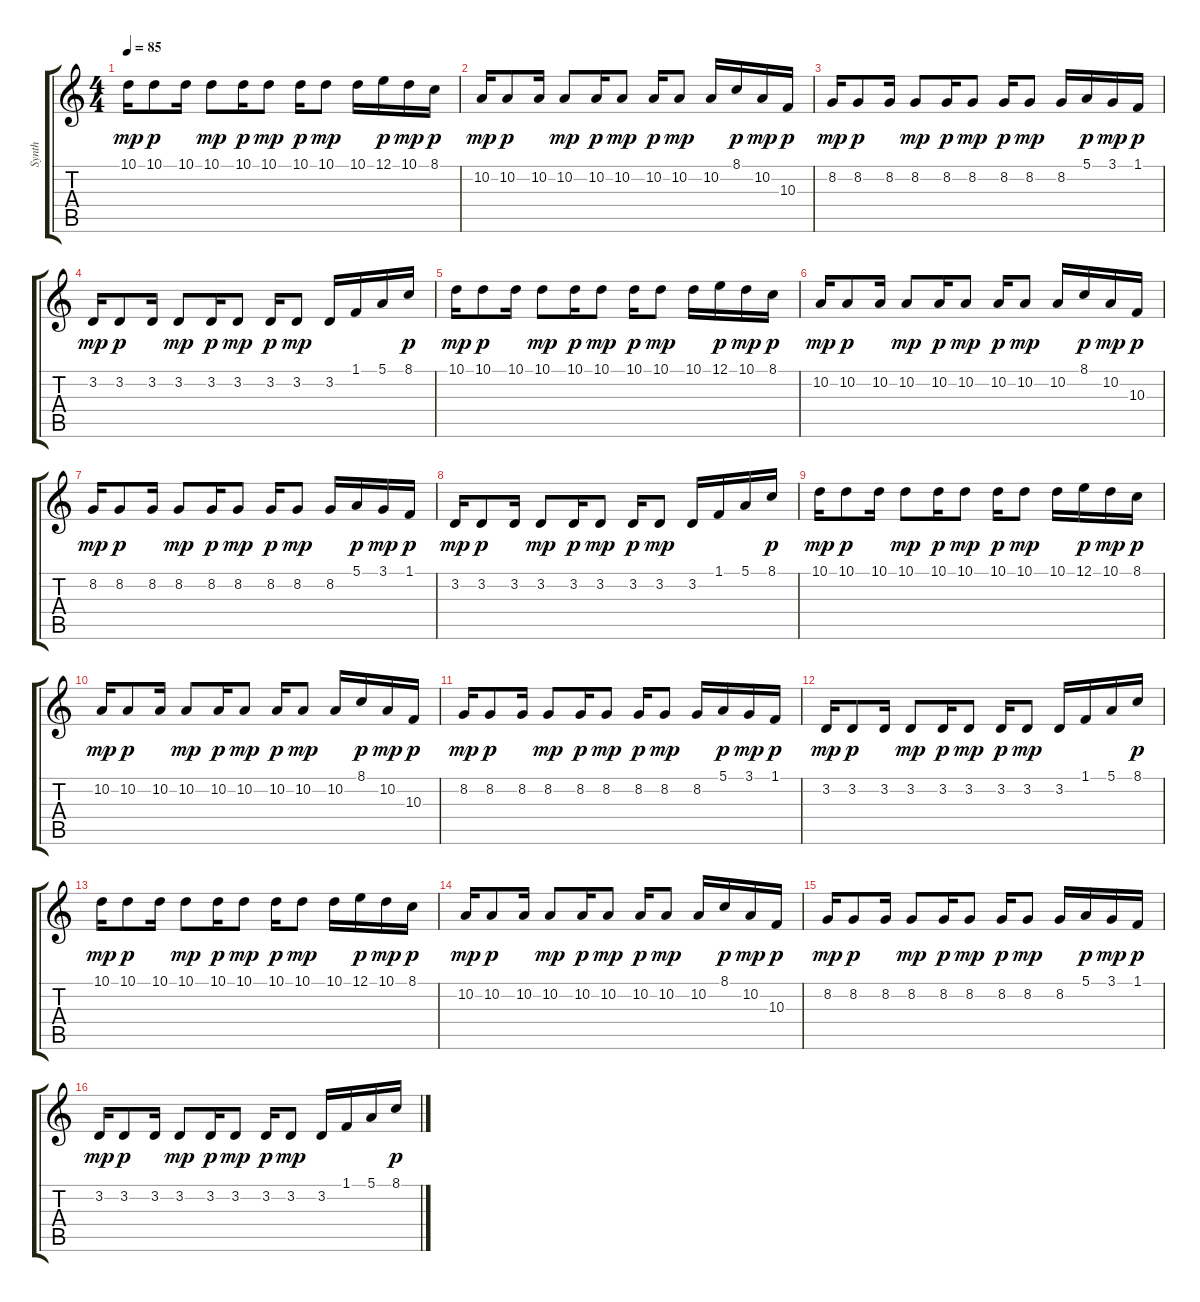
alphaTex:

\track ("Synth" "Synth") {instrument lead4chiff}
\staff {score tabs}
\tuning (E4 B3 G3 D3 A2 E2) {hide}
\ts (4 4)
\tempo 85
\clef g2
\ks c
10.1.16{dy mp} 10.1.8{dy p} 10.1.16 10.1.8{dy mp} 10.1.16{dy p} 10.1.8{dy mp} 10.1.16{dy p} 10.1.8{dy mp} 10.1.16 12.1.16{dy p} 10.1.16{dy mp} 8.1.16{dy p} |
10.2.16{dy mp} 10.2.8{dy p} 10.2.16 10.2.8{dy mp} 10.2.16{dy p} 10.2.8{dy mp} 10.2.16{dy p} 10.2.8{dy mp} 10.2.16 8.1.16{dy p} 10.2.16{dy mp} 10.3.16{dy p} |
8.2.16{dy mp} 8.2.8{dy p} 8.2.16 8.2.8{dy mp} 8.2.16{dy p} 8.2.8{dy mp} 8.2.16{dy p} 8.2.8{dy mp} 8.2.16 5.1.16{dy p} 3.1.16{dy mp} 1.1.16{dy p} |
3.2.16{dy mp} 3.2.8{dy p} 3.2.16 3.2.8{dy mp} 3.2.16{dy p} 3.2.8{dy mp} 3.2.16{dy p} 3.2.8{dy mp} 3.2.16 1.1.16 5.1.16 8.1.16{dy p} |
10.1.16{dy mp} 10.1.8{dy p} 10.1.16 10.1.8{dy mp} 10.1.16{dy p} 10.1.8{dy mp} 10.1.16{dy p} 10.1.8{dy mp} 10.1.16 12.1.16{dy p} 10.1.16{dy mp} 8.1.16{dy p} |
10.2.16{dy mp} 10.2.8{dy p} 10.2.16 10.2.8{dy mp} 10.2.16{dy p} 10.2.8{dy mp} 10.2.16{dy p} 10.2.8{dy mp} 10.2.16 8.1.16{dy p} 10.2.16{dy mp} 10.3.16{dy p} |
8.2.16{dy mp} 8.2.8{dy p} 8.2.16 8.2.8{dy mp} 8.2.16{dy p} 8.2.8{dy mp} 8.2.16{dy p} 8.2.8{dy mp} 8.2.16 5.1.16{dy p} 3.1.16{dy mp} 1.1.16{dy p} |
3.2.16{dy mp} 3.2.8{dy p} 3.2.16 3.2.8{dy mp} 3.2.16{dy p} 3.2.8{dy mp} 3.2.16{dy p} 3.2.8{dy mp} 3.2.16 1.1.16 5.1.16 8.1.16{dy p} |
10.1.16{dy mp} 10.1.8{dy p} 10.1.16 10.1.8{dy mp} 10.1.16{dy p} 10.1.8{dy mp} 10.1.16{dy p} 10.1.8{dy mp} 10.1.16 12.1.16{dy p} 10.1.16{dy mp} 8.1.16{dy p} |
10.2.16{dy mp} 10.2.8{dy p} 10.2.16 10.2.8{dy mp} 10.2.16{dy p} 10.2.8{dy mp} 10.2.16{dy p} 10.2.8{dy mp} 10.2.16 8.1.16{dy p} 10.2.16{dy mp} 10.3.16{dy p} |
8.2.16{dy mp} 8.2.8{dy p} 8.2.16 8.2.8{dy mp} 8.2.16{dy p} 8.2.8{dy mp} 8.2.16{dy p} 8.2.8{dy mp} 8.2.16 5.1.16{dy p} 3.1.16{dy mp} 1.1.16{dy p} |
3.2.16{dy mp} 3.2.8{dy p} 3.2.16 3.2.8{dy mp} 3.2.16{dy p} 3.2.8{dy mp} 3.2.16{dy p} 3.2.8{dy mp} 3.2.16 1.1.16 5.1.16 8.1.16{dy p} |
10.1.16{dy mp} 10.1.8{dy p} 10.1.16 10.1.8{dy mp} 10.1.16{dy p} 10.1.8{dy mp} 10.1.16{dy p} 10.1.8{dy mp} 10.1.16 12.1.16{dy p} 10.1.16{dy mp} 8.1.16{dy p} |
10.2.16{dy mp} 10.2.8{dy p} 10.2.16 10.2.8{dy mp} 10.2.16{dy p} 10.2.8{dy mp} 10.2.16{dy p} 10.2.8{dy mp} 10.2.16 8.1.16{dy p} 10.2.16{dy mp} 10.3.16{dy p} |
8.2.16{dy mp} 8.2.8{dy p} 8.2.16 8.2.8{dy mp} 8.2.16{dy p} 8.2.8{dy mp} 8.2.16{dy p} 8.2.8{dy mp} 8.2.16 5.1.16{dy p} 3.1.16{dy mp} 1.1.16{dy p} |
3.2.16{dy mp} 3.2.8{dy p} 3.2.16 3.2.8{dy mp} 3.2.16{dy p} 3.2.8{dy mp} 3.2.16{dy p} 3.2.8{dy mp} 3.2.16 1.1.16 5.1.16 8.1.16{dy p}
